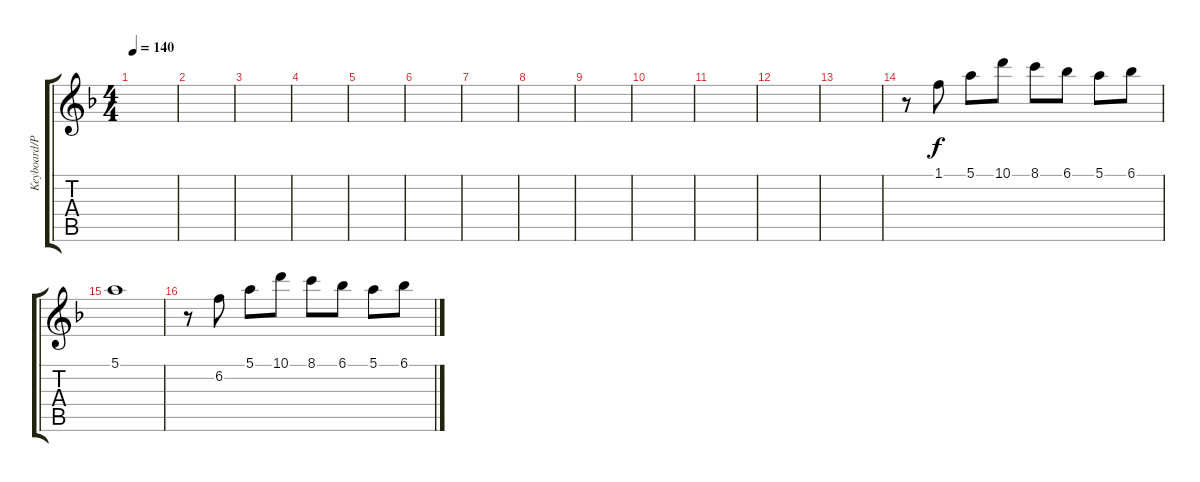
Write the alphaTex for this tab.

\track ("Keyboard/Piano" "Keyboard/P") {instrument acousticguitarsteel}
\staff {score tabs}
\tuning (E4 B3 G3 D3 A2 E2) {hide}
\ts (4 4)
\tempo 140
\clef g2
\ks dminor
|
|
|
|
|
|
|
|
|
|
|
|
|
r.8 1.1.8 5.1.8 10.1.8 8.1.8 6.1.8 5.1.8 6.1.8 |
5.1.1 |
r.8 6.2.8 5.1.8 10.1.8 8.1.8 6.1.8 5.1.8 6.1.8
